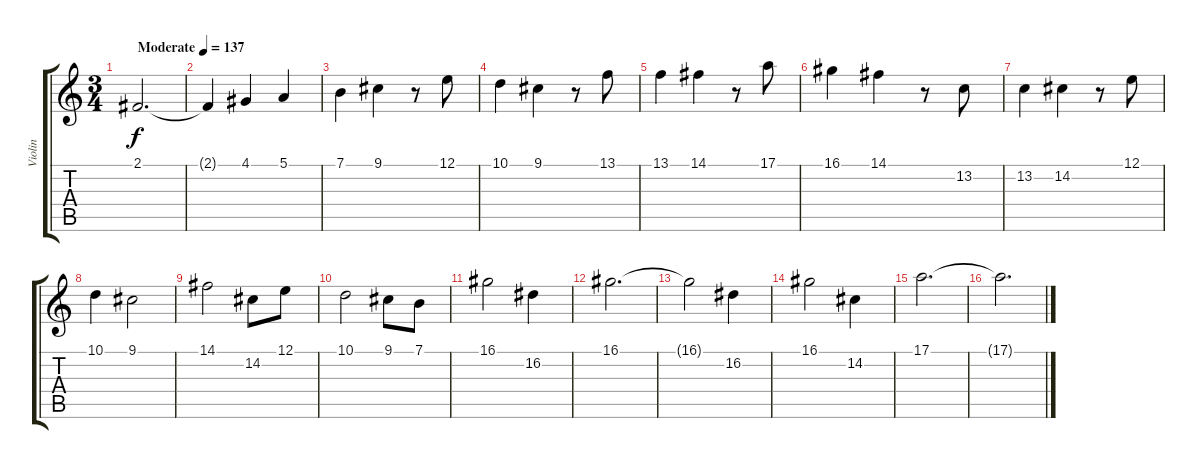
\track ("Violin" "Violin") {instrument violin}
\staff {score tabs}
\tuning (E4 B3 G3 D3 A2 E2) {hide}
\ts (3 4)
\tempo (137 "Moderate")
\clef g2
\ks c
2.1.2{d dy f instrument violin} |
2.1{t}.4 4.1.4 5.1.4 |
7.1.4 9.1.4 r.8 12.1.8 |
10.1.4 9.1.4 r.8 13.1.8 |
13.1.4 14.1.4 r.8 17.1.8 |
16.1.4 14.1.4 r.8 13.2.8 |
13.2.4 14.2.4 r.8 12.1.8 |
10.1.4 9.1.2 |
14.1.2 14.2.8 12.1.8 |
10.1.2 9.1.8 7.1.8 |
16.1.2 16.2.4 |
16.1.2{d} |
16.1{t}.2 16.2.4 |
16.1.2 14.2.4 |
17.1.2{d} |
17.1{t}.2{d}
